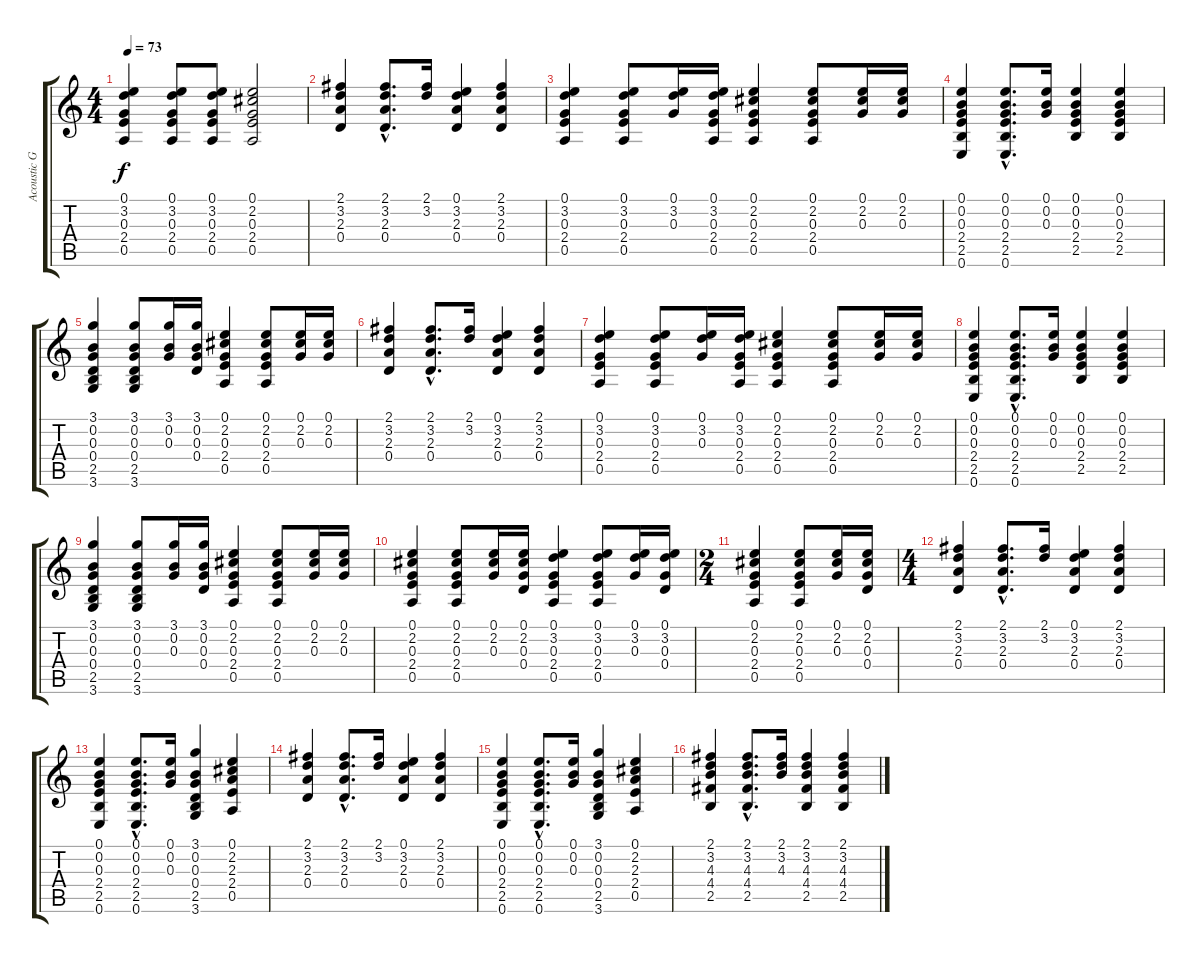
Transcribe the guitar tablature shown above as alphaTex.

\track ("Acoustic Guitar" "Acoustic G") {instrument acousticguitarsteel}
\staff {score tabs}
\tuning (E4 B3 G3 D3 A2 E2) {hide}
\ts (4 4)
\tempo 73
\clef g2
\ks c
(0.1 3.2 0.3 2.4 0.5).4{dy f} (0.1 3.2 0.3 2.4 0.5).8 (0.1 3.2 0.3 2.4 0.5).8 (0.1 2.2 0.3 2.4 0.5).2 |
(2.1 3.2 2.3 0.4).4 (2.1{hac} 3.2{hac} 2.3{hac} 0.4{hac}).8{d} (2.1 3.2).16 (0.1 3.2 2.3 0.4).4 (2.1 3.2 2.3 0.4).4 |
(0.1 3.2 0.3 2.4 0.5).4 (0.1 3.2 0.3 2.4 0.5).8 (0.1 3.2 0.3).16 (0.1 3.2 0.3 2.4 0.5).16 (0.1 2.2 0.3 2.4 0.5).4 (0.1 2.2 0.3 2.4 0.5).8 (0.1 2.2 0.3).16 (0.1 2.2 0.3).16 |
(0.1 0.2 0.3 2.4 2.5 0.6).4 (0.1{hac} 0.2{hac} 0.3{hac} 2.4{hac} 2.5{hac} 0.6{hac}).8{d} (0.1 0.2 0.3).16 (0.1 0.2 0.3 2.4 2.5).4 (0.1 0.2 0.3 2.4 2.5).4 |
(3.1 0.2 0.3 0.4 2.5 3.6).4 (3.1 0.2 0.3 0.4 2.5 3.6).8 (3.1 0.2 0.3).16 (3.1 0.2 0.3 0.4).16 (0.1 2.2 0.3 2.4 0.5).4 (0.1 2.2 0.3 2.4 0.5).8 (0.1 2.2 0.3).16 (0.1 2.2 0.3).16 |
(2.1 3.2 2.3 0.4).4 (2.1{hac} 3.2{hac} 2.3{hac} 0.4{hac}).8{d} (2.1 3.2).16 (0.1 3.2 2.3 0.4).4 (2.1 3.2 2.3 0.4).4 |
(0.1 3.2 0.3 2.4 0.5).4 (0.1 3.2 0.3 2.4 0.5).8 (0.1 3.2 0.3).16 (0.1 3.2 0.3 2.4 0.5).16 (0.1 2.2 0.3 2.4 0.5).4 (0.1 2.2 0.3 2.4 0.5).8 (0.1 2.2 0.3).16 (0.1 2.2 0.3).16 |
(0.1 0.2 0.3 2.4 2.5 0.6).4 (0.1{hac} 0.2{hac} 0.3{hac} 2.4{hac} 2.5{hac} 0.6{hac}).8{d} (0.1 0.2 0.3).16 (0.1 0.2 0.3 2.4 2.5).4 (0.1 0.2 0.3 2.4 2.5).4 |
(3.1 0.2 0.3 0.4 2.5 3.6).4 (3.1 0.2 0.3 0.4 2.5 3.6).8 (3.1 0.2 0.3).16 (3.1 0.2 0.3 0.4).16 (0.1 2.2 0.3 2.4 0.5).4 (0.1 2.2 0.3 2.4 0.5).8 (0.1 2.2 0.3).16 (0.1 2.2 0.3).16 |
(0.1 2.2 0.3 2.4 0.5).4 (0.1 2.2 0.3 2.4 0.5).8 (0.1 2.2 0.3).16 (0.1 2.2 0.3 0.4).16 (0.1 3.2 0.3 2.4 0.5).4 (0.1 3.2 0.3 2.4 0.5).8 (0.1 3.2 0.3).16 (0.1 3.2 0.3 0.4).16 |
\ts (2 4)
(0.1 2.2 0.3 2.4 0.5).4 (0.1 2.2 0.3 2.4 0.5).8 (0.1 2.2 0.3).16 (0.1 2.2 0.3 0.4).16 |
\ts (4 4)
(2.1 3.2 2.3 0.4).4 (2.1{hac} 3.2{hac} 2.3{hac} 0.4{hac}).8{d} (2.1 3.2).16 (0.1 3.2 2.3 0.4).4 (2.1 3.2 2.3 0.4).4 |
(0.1 0.2 0.3 2.4 2.5 0.6).4 (0.1{hac} 0.2{hac} 0.3{hac} 2.4{hac} 2.5{hac} 0.6{hac}).8{d} (0.1 0.2 0.3).16 (3.1 0.2 0.3 0.4 2.5 3.6).4 (0.1 2.2 2.3 2.4 0.5).4 |
(2.1 3.2 2.3 0.4).4 (2.1{hac} 3.2{hac} 2.3{hac} 0.4{hac}).8{d} (2.1 3.2).16 (0.1 3.2 2.3 0.4).4 (2.1 3.2 2.3 0.4).4 |
(0.1 0.2 0.3 2.4 2.5 0.6).4 (0.1{hac} 0.2{hac} 0.3{hac} 2.4{hac} 2.5{hac} 0.6{hac}).8{d} (0.1 0.2 0.3).16 (3.1 0.2 0.3 0.4 2.5 3.6).4 (0.1 2.2 2.3 2.4 0.5).4 |
(2.1 3.2 4.3 4.4 2.5).4 (2.1{hac} 3.2{hac} 4.3{hac} 4.4{hac} 2.5{hac}).8{d} (2.1 3.2 4.3).16 (2.1 3.2 4.3 4.4 2.5).4 (2.1 3.2 4.3 4.4 2.5).4
